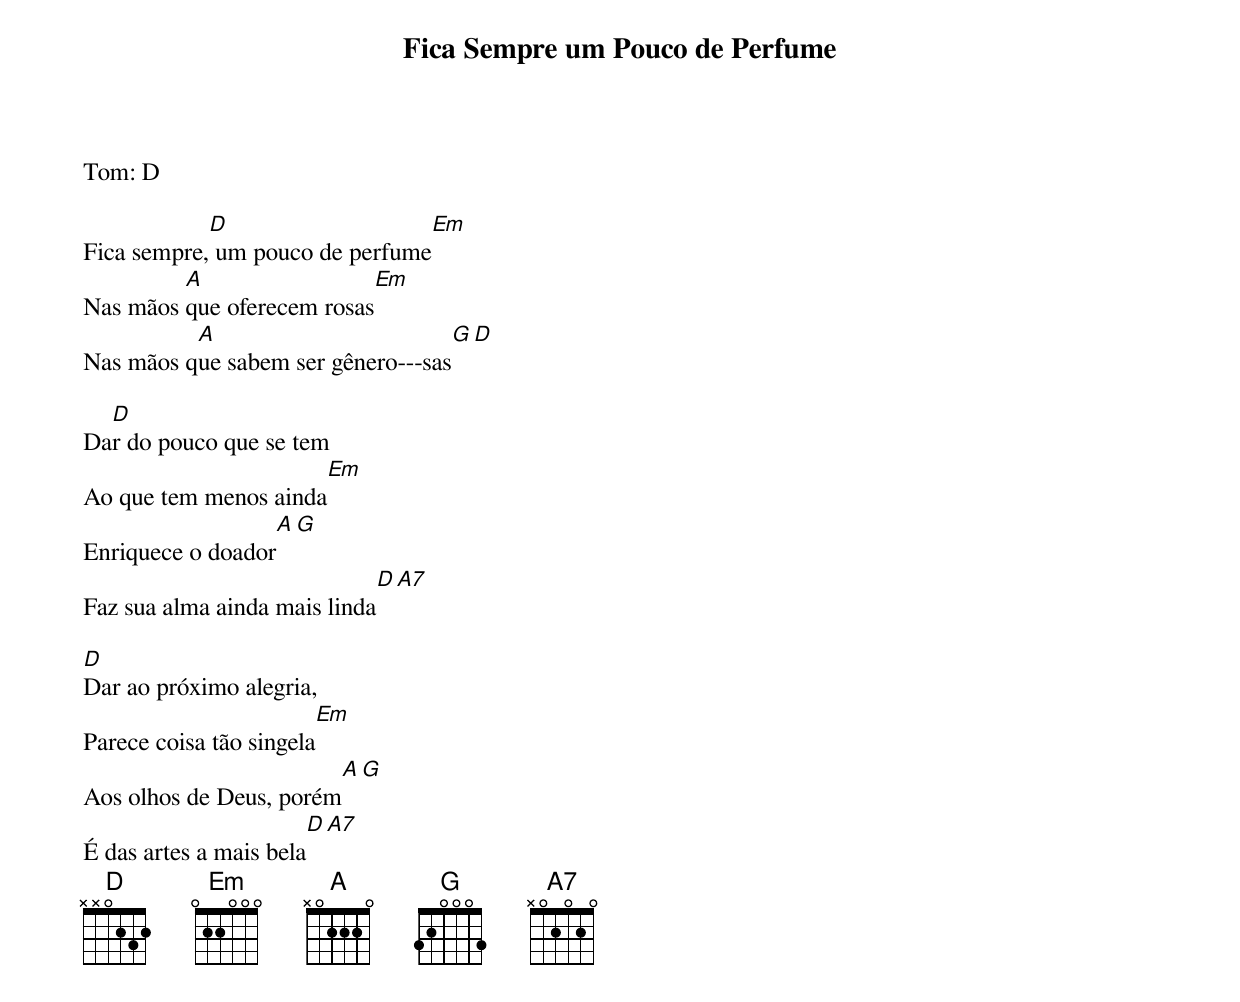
Fica Sempre um Pouco de Perfume
Tom: D

            D                                        Em
Fica sempre, um pouco de perfume
         A                                 Em
Nas mãos que oferecem rosas
          A                                             G     D
Nas mãos que sabem ser gênero---sas

  D
Dar do pouco que se tem
                                 Em
Ao que tem menos ainda
                               A    G
Enriquece o doador
                                              D      A7
Faz sua alma ainda mais linda

D
Dar ao próximo alegria,
                                 Em
Parece coisa tão singela
                                          A    G
Aos olhos de Deus, porém
                                    D   A7
É das artes a mais bela
